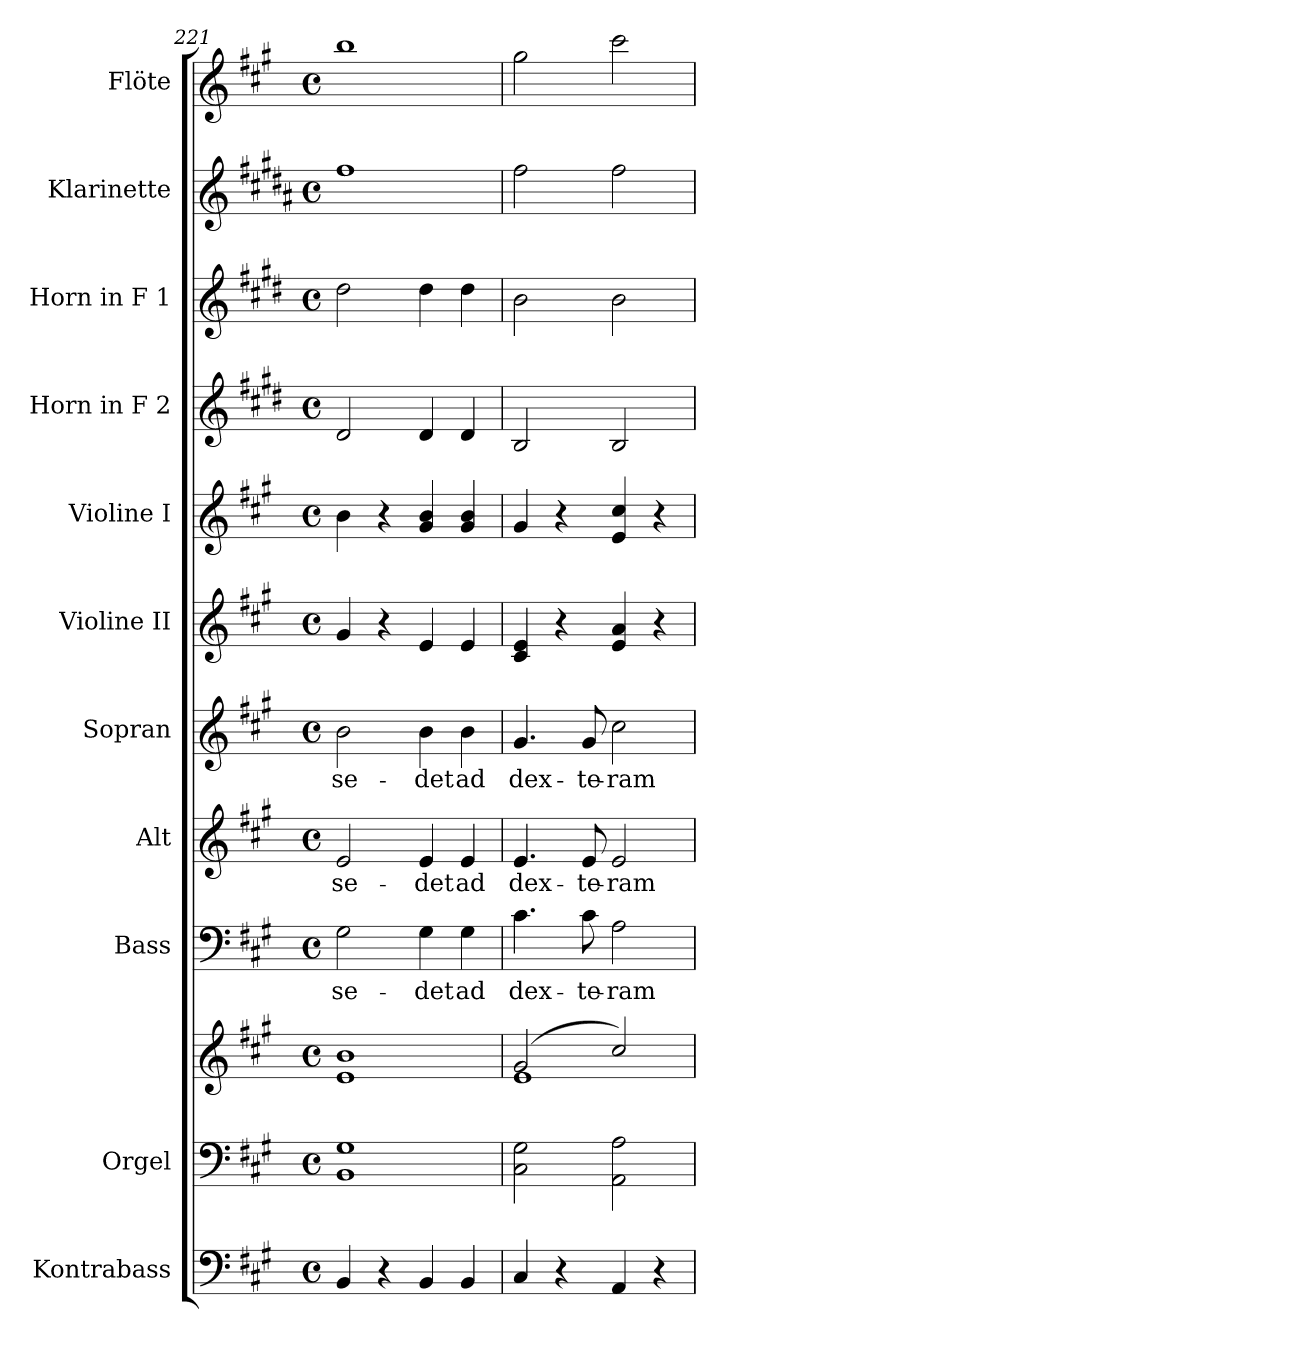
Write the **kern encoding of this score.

**kern	**kern	**kern	**kern	**text	**kern	**text	**kern	**text	**kern	**kern	**kern	**kern	**kern	**kern
*part11	*part10	*part10	*part9	*part9	*part8	*part8	*part7	*part7	*part6	*part5	*part4	*part3	*part2	*part1
*staff12	*staff11	*staff10	*staff9	*staff9	*staff8	*staff8	*staff7	*staff7	*staff6	*staff5	*staff4	*staff3	*staff2	*staff1
*I"Kontrabass	*I"Orgel	*	*I"Bass	*	*I"Alt	*	*I"Sopran	*	*I"Violine II	*I"Violine I	*I"Horn in F 2	*I"Horn in F 1	*I"Klarinette	*I"Flöte
*I'Kb.	*I'Org.	*	*I'B.	*	*I'A.	*	*I'S.	*	*I'Vl. II	*I'Vl. I	*	*	*I'Kl.	*I'Fl.
*clefF4	*clefF4	*clefG2	*clefF4	*	*clefG2	*	*clefG2	*	*clefG2	*clefG2	*clefG2	*clefG2	*clefG2	*clefG2
*ITrd7c12	*	*	*	*	*	*	*	*	*	*	*ITrd4c7	*ITrd4c7	*ITrd1c2	*
*k[f#c#g#]	*k[f#c#g#]	*k[f#c#g#]	*k[f#c#g#]	*	*k[f#c#g#]	*	*k[f#c#g#]	*	*k[f#c#g#]	*k[f#c#g#]	*k[f#c#g#]	*k[f#c#g#]	*k[f#c#g#]	*k[f#c#g#]
*A:	*A:	*A:	*A:	*	*A:	*	*A:	*	*A:	*A:	*A:	*A:	*A:	*A:
*M4/4	*M4/4	*M4/4	*M4/4	*	*M4/4	*	*M4/4	*	*M4/4	*M4/4	*M4/4	*M4/4	*M4/4	*M4/4
*met(c)	*met(c)	*met(c)	*met(c)	*	*met(c)	*	*met(c)	*	*met(c)	*met(c)	*met(c)	*met(c)	*met(c)	*met(c)
=221	=221	=221	=221	=221	=221	=221	=221	=221	=221	=221	=221	=221	=221	=221
!	!	!	!	!LO:LY:b	!	!LO:LY:b	!	!LO:LY:b	!	!	!	!	!	!
4BBB/	1BB 1G#	1e 1b	2G#\	se-	2e/	se-	2b\	se-	4g#/	4b\	2G#/	2g#\	1ee	1bb
4r	.	.	.	.	.	.	.	.	4r	4r	.	.	.	.
!	!	!	!	!LO:LY:b	!	!LO:LY:b	!	!LO:LY:b	!	!	!	!	!	!
4BBB/	.	.	4G#\	-det	4e/	-det	4b\	-det	4e/	4g#/ 4b/	4G#/	4g#\	.	.
!	!	!	!	!LO:LY:b	!	!LO:LY:b	!	!LO:LY:b	!	!	!	!	!	!
4BBB/	.	.	4G#\	ad	4e/	ad	4b\	ad	4e/	4g#/ 4b/	4G#/	4g#\	.	.
=222	=222	=222	=222	=222	=222	=222	=222	=222	=222	=222	=222	=222	=222	=222
*	*	*^	*	*	*	*	*	*	*	*	*	*	*	*
!	!	!	!	!	!LO:LY:b	!	!LO:LY:b	!	!LO:LY:b	!	!	!	!	!	!
4CC#/	2C#\ 2G#\	(2g#/	1e	4.c#\	dex-	4.e/	dex-	4.g#/	dex-	4c#/ 4e/	4g#/	2E/	2e\	2ee\	2gg#\
4r	.	.	.	.	.	.	.	.	.	4r	4r	.	.	.	.
!	!	!	!	!	!LO:LY:b	!	!LO:LY:b	!	!LO:LY:b	!	!	!	!	!	!
.	.	.	.	8c#\	-te-	8e/	-te-	8g#/	-te-	.	.	.	.	.	.
!	!	!	!	!	!LO:LY:b	!	!LO:LY:b	!	!LO:LY:b	!	!	!	!	!	!
4AAA/	2AA\ 2A\	2cc#/)	.	2A\	-ram	2e/	-ram	2cc#\	-ram	4e/ 4a/	4e/ 4cc#/	2E/	2e\	2ee\	2ccc#\
4r	.	.	.	.	.	.	.	.	.	4r	4r	.	.	.	.
*	*	*v	*v	*	*	*	*	*	*	*	*	*	*	*	*
=	=	=	=	=	=	=	=	=	=	=	=	=	=	=
*-	*-	*-	*-	*-	*-	*-	*-	*-	*-	*-	*-	*-	*-	*-
